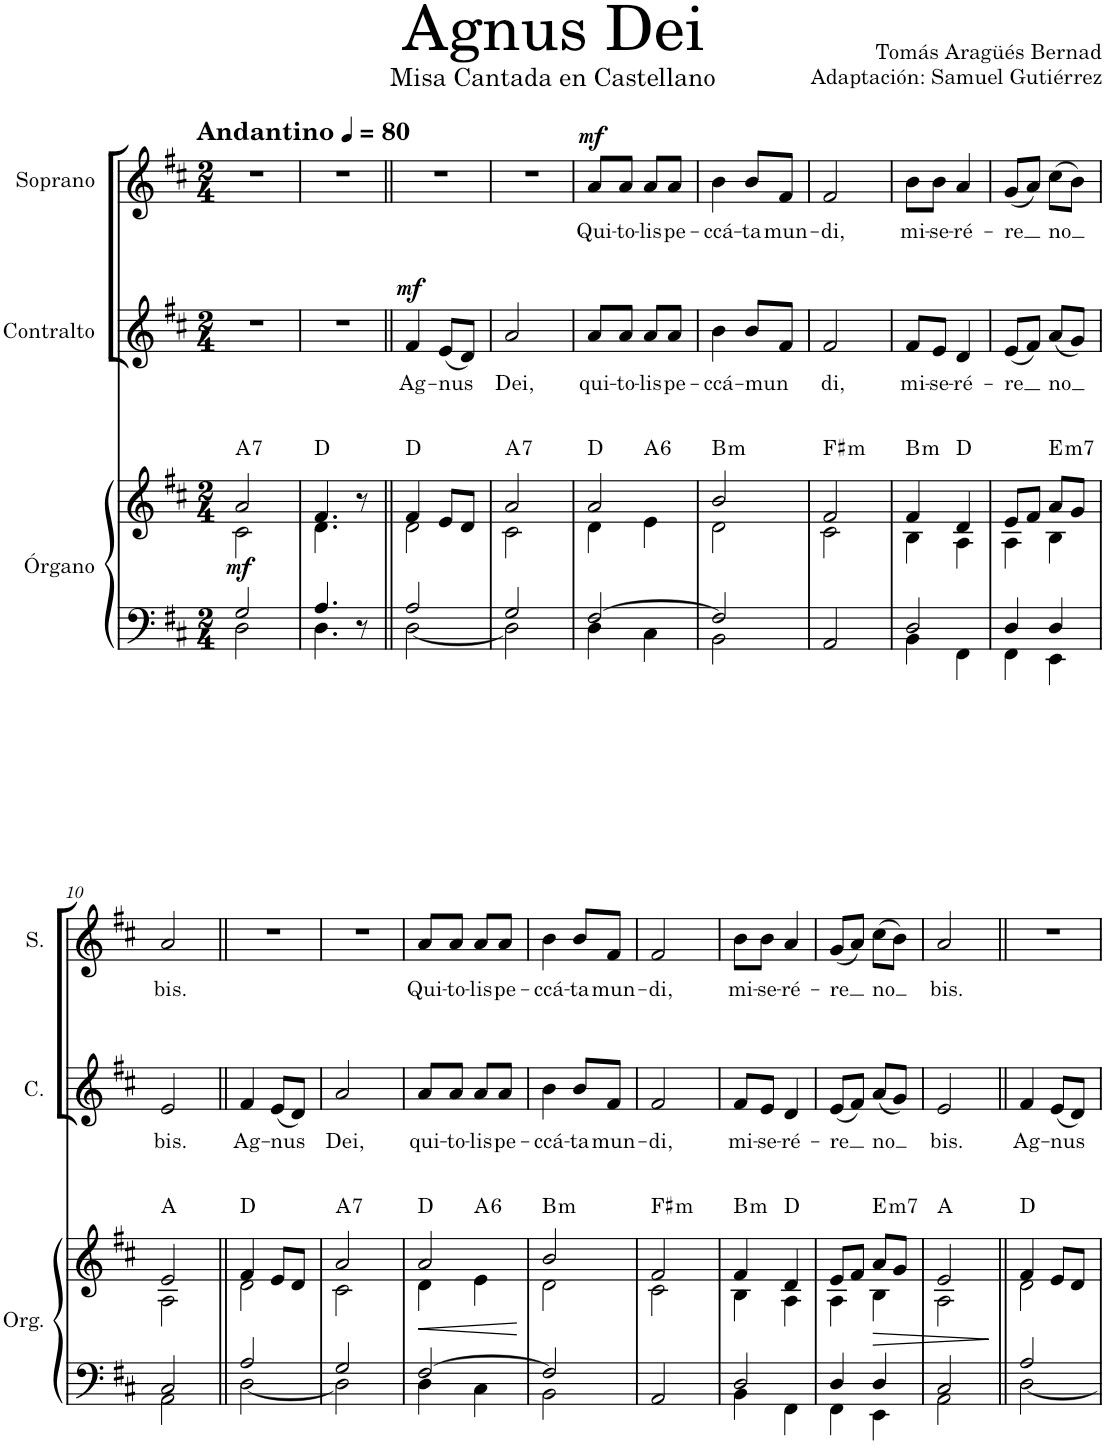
**kern	**kern	**dynam	**harte	**kern	**text	**dynam	**kern	**text	**dynam
*part3	*part3	*part3	*part3	*part2	*part2	*part2	*part1	*part1	*part1
*staff4	*staff3	*staff3/4	*	*staff2	*staff2	*staff2	*staff1	*staff1	*staff1
*I"Órgano	*	*	*	*I"Contralto	*	*	*I"Soprano	*	*
*	*	*	*	*I'C.	*	*	*I'S.	*	*
*clefF4	*clefG2	*	*	*clefG2	*	*	*clefG2	*	*
*k[f#c#]	*k[f#c#]	*	*	*k[f#c#]	*	*	*k[f#c#]	*	*
*M2/4	*M2/4	*	*	*M2/4	*	*	*M2/4	*	*
=1	=1	=1	=1	=1	=1	=1	=1	=1	=1
*^	*^	*	*	*	*	*	*	*	*
!	!	!	!	!LO:DY:b	!LO:H:kt=7	!	!	!	!	!	!
2G/	2D\	2a/	2c#\	mf	A:7	2r	.	.	2r	.	.
=2	=2	=2	=2	=2	=2	=2	=2	=2	=2	=2	=2
4.A/	4.D\	4.f#/	4.d\	.	D:maj	2r	.	.	2r	.	.
8r	8ryy	8r	8ryy	.	.	.	.	.	.	.	.
=3||	=3||	=3||	=3||	=3||	=3||	=3||	=3||	=3||	=3||	=3||	=3||
!	!	!	!	!	!	!	!LO:LY:b	!LO:DY:a	!	!	!
2A/	[2D\	4f#/	2d\	.	D:maj	4f#/	Ag-	mf	2r	.	.
!	!	!	!	!	!	!	!LO:LY:b	!	!	!	!
.	.	8e/L	.	.	.	(8e/L	-nus	.	.	.	.
.	.	8d/J	.	.	.	8d/J)	.	.	.	.	.
=4	=4	=4	=4	=4	=4	=4	=4	=4	=4	=4	=4
!	!	!	!	!	!LO:H:kt=7	!	!LO:LY:b	!	!	!	!
2G/	2D\]	2a/	2c#\	.	A:7	2a/	Dei,	.	2r	.	.
=5	=5	=5	=5	=5	=5	=5	=5	=5	=5	=5	=5
!	!	!	!	!	!	!	!LO:LY:b	!	!	!LO:LY:b	!LO:DY:a
[2F#/	4D\	2a/	4d\	.	D:maj	8a/L	qui-	.	8a/L	Qui-	mf
!	!	!	!	!	!	!	!LO:LY:b	!	!	!LO:LY:b	!
.	.	.	.	.	.	8a/J	-to-	.	8a/J	-to-	.
!	!	!	!	!	!LO:H:kt=6	!	!LO:LY:b	!	!	!LO:LY:b	!
.	4C#\	.	4e\	.	A:maj6	8a/L	-lis	.	8a/L	-lis	.
!	!	!	!	!	!	!	!LO:LY:b	!	!	!LO:LY:b	!
.	.	.	.	.	.	8a/J	pe-	.	8a/J	pe-	.
=6	=6	=6	=6	=6	=6	=6	=6	=6	=6	=6	=6
!	!	!	!	!	!LO:H:kt=m	!	!LO:LY:b	!	!	!LO:LY:b	!
2F#/]	2BB\	2b/	2d\	.	B:min	4b\	-ccá-	.	4b\	-ccá-	.
!	!	!	!	!	!	!	!LO:LY:b	!	!	!LO:LY:b	!
.	.	.	.	.	.	8b/L	mun	.	8b/L	-ta	.
!	!	!	!	!	!	!	!	!	!	!LO:LY:b	!
.	.	.	.	.	.	8f#/J	.	.	8f#/J	mun-	.
*v	*v	*	*	*	*	*	*	*	*	*	*
=7	=7	=7	=7	=7	=7	=7	=7	=7	=7	=7
!	!	!	!	!LO:H:kt=m	!	!LO:LY:b	!	!	!LO:LY:b	!
2AA/	2f#/	2c#\	.	F#:min	2f#/	di,	.	2f#/	-di,	.
=8	=8	=8	=8	=8	=8	=8	=8	=8	=8	=8
*^	*	*	*	*	*	*	*	*	*	*
!	!	!	!	!	!LO:H:kt=m	!	!LO:LY:b	!	!	!LO:LY:b	!
2D/	4BB\	4f#/	4B\	.	B:min	8f#/L	mi-	.	8b\L	mi-	.
!	!	!	!	!	!	!	!LO:LY:b	!	!	!LO:LY:b	!
.	.	.	.	.	.	8e/J	-se-	.	8b\J	-se-	.
!	!	!	!	!	!	!	!LO:LY:b	!	!	!LO:LY:b	!
.	4FF#\	4d/	4A\	.	D:maj	4d/	-ré-	.	4a/	-ré-	.
=9	=9	=9	=9	=9	=9	=9	=9	=9	=9	=9	=9
!	!	!	!	!	!	!	!LO:LY:b	!	!	!LO:LY:b	!
4D/	4FF#\	8e/L	4A\	.	.	(8e/L	-re	.	(8g/L	-re	.
.	.	8f#/J	.	.	.	8f#/J)	.	.	8a/J)	.	.
!	!	!	!	!	!LO:H:kt=m7	!	!LO:LY:b	!	!	!LO:LY:b	!
4D/	4EE\	8a/L	4B\	.	E:min7	(8a/L	no	.	(8cc#\L	no	.
.	.	8g/J	.	.	.	8g/J)	.	.	8b\J)	.	.
!!LO:LB:g=z
=10	=10	=10	=10	=10	=10	=10	=10	=10	=10	=10	=10
!	!	!	!	!	!	!	!LO:LY:b	!	!	!LO:LY:b	!
2C#/	2AA\	2e/	2A\	.	A:maj	2e/	bis.	.	2a/	bis.	.
=11||	=11||	=11||	=11||	=11||	=11||	=11||	=11||	=11||	=11||	=11||	=11||
!	!	!	!	!	!	!	!LO:LY:b	!	!	!	!
2A/	[2D\	4f#/	2d\	.	D:maj	4f#/	Ag-	.	2r	.	.
!	!	!	!	!	!	!	!LO:LY:b	!	!	!	!
.	.	8e/L	.	.	.	(8e/L	-nus	.	.	.	.
.	.	8d/J	.	.	.	8d/J)	.	.	.	.	.
=12	=12	=12	=12	=12	=12	=12	=12	=12	=12	=12	=12
!	!	!	!	!	!LO:H:kt=7	!	!LO:LY:b	!	!	!	!
2G/	2D\]	2a/	2c#\	.	A:7	2a/	Dei,	.	2r	.	.
=13	=13	=13	=13	=13	=13	=13	=13	=13	=13	=13	=13
!	!	!	!	!LO:HP:b	!	!	!LO:LY:b	!	!	!LO:LY:b	!
[2F#/	4D\	2a/	4d\	<	D:maj	8a/L	qui-	.	8a/L	Qui-	.
!	!	!	!	!	!	!	!LO:LY:b	!	!	!LO:LY:b	!
.	.	.	.	.	.	8a/J	-to-	.	8a/J	-to-	.
!	!	!	!	!	!LO:H:kt=6	!	!LO:LY:b	!	!	!LO:LY:b	!
.	4C#\	.	4e\	.	A:maj6	8a/L	-lis	.	8a/L	-lis	.
!	!	!	!	!	!	!	!LO:LY:b	!	!	!LO:LY:b	!
.	.	.	.	.	.	8a/J	pe-	.	8a/J	pe-	.
*v	*v	*	*	*	*	*	*	*	*	*	*
*	*v	*v	*	*	*	*	*	*	*	*
.	.	[	.	.	.	.	.	.	.
=14	=14	=14	=14	=14	=14	=14	=14	=14	=14
*^	*^	*	*	*	*	*	*	*	*
!	!	!	!	!	!LO:H:kt=m	!	!LO:LY:b	!	!	!LO:LY:b	!
2F#/]	2BB\	2b/	2d\	.	B:min	4b\	-ccá-	.	4b\	-ccá-	.
!	!	!	!	!	!	!	!LO:LY:b	!	!	!LO:LY:b	!
.	.	.	.	.	.	8b/L	-ta	.	8b/L	-ta	.
!	!	!	!	!	!	!	!LO:LY:b	!	!	!LO:LY:b	!
.	.	.	.	.	.	8f#/J	mun-	.	8f#/J	mun-	.
*v	*v	*	*	*	*	*	*	*	*	*	*
=15	=15	=15	=15	=15	=15	=15	=15	=15	=15	=15
!	!	!	!	!LO:H:kt=m	!	!LO:LY:b	!	!	!LO:LY:b	!
2AA/	2f#/	2c#\	.	F#:min	2f#/	-di,	.	2f#/	-di,	.
=16	=16	=16	=16	=16	=16	=16	=16	=16	=16	=16
*^	*	*	*	*	*	*	*	*	*	*
!	!	!	!	!	!LO:H:kt=m	!	!LO:LY:b	!	!	!LO:LY:b	!
2D/	4BB\	4f#/	4B\	.	B:min	8f#/L	mi-	.	8b\L	mi-	.
!	!	!	!	!	!	!	!LO:LY:b	!	!	!LO:LY:b	!
.	.	.	.	.	.	8e/J	-se-	.	8b\J	-se-	.
!	!	!	!	!	!	!	!LO:LY:b	!	!	!LO:LY:b	!
.	4FF#\	4d/	4A\	.	D:maj	4d/	-ré-	.	4a/	-ré-	.
=17	=17	=17	=17	=17	=17	=17	=17	=17	=17	=17	=17
!	!	!	!	!	!	!	!LO:LY:b	!	!	!LO:LY:b	!
4D/	4FF#\	8e/L	4A\	.	.	(8e/L	-re	.	(8g/L	-re	.
.	.	8f#/J	.	.	.	8f#/J)	.	.	8a/J)	.	.
!	!	!	!	!LO:HP:b	!LO:H:kt=m7	!	!LO:LY:b	!	!	!LO:LY:b	!
4D/	4EE\	8a/L	4B\	>	E:min7	(8a/L	no	.	(8cc#\L	no	.
.	.	8g/J	.	.	.	8g/J)	.	.	8b\J)	.	.
=18	=18	=18	=18	=18	=18	=18	=18	=18	=18	=18	=18
!	!	!	!	!	!	!	!LO:LY:b	!	!	!LO:LY:b	!
2C#/	2AA\	2e/	2A\	.	A:maj	2e/	bis.	.	2a/	bis.	.
*v	*v	*	*	*	*	*	*	*	*	*	*
*	*v	*v	*	*	*	*	*	*	*	*
.	.	]	.	.	.	.	.	.	.
=19||	=19||	=19||	=19||	=19||	=19||	=19||	=19||	=19||	=19||
*^	*^	*	*	*	*	*	*	*	*
!	!	!	!	!	!	!	!LO:LY:b	!	!	!	!
2A/	[2D\	4f#/	2d\	.	D:maj	4f#/	Ag-	.	2r	.	.
!	!	!	!	!	!	!	!LO:LY:b	!	!	!	!
.	.	8e/L	.	.	.	(8e/L	-nus	.	.	.	.
.	.	8d/J	.	.	.	8d/J)	.	.	.	.	.
*v	*v	*	*	*	*	*	*	*	*	*	*
*	*v	*v	*	*	*	*	*	*	*	*
=	=	=	=	=	=	=	=	=	=
*-	*-	*-	*-	*-	*-	*-	*-	*-	*-
